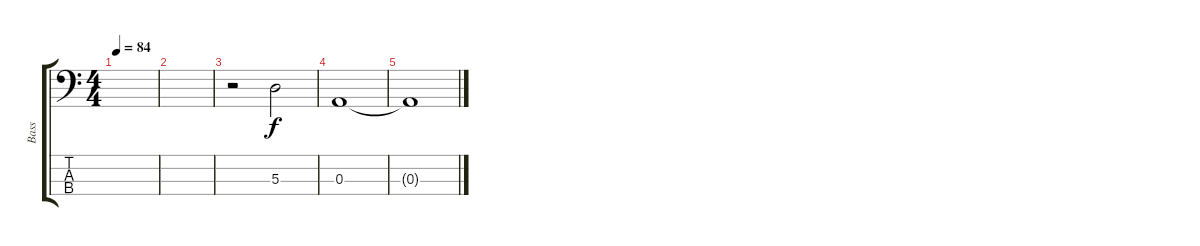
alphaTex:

\track ("Bass" "Bass") {instrument electricbasspick}
\staff {score tabs}
\tuning (G2 D2 A1 E1) {hide}
\ts (4 4)
\tempo 84
\clef f4
\ks c
|
|
r.2 5.3.2 |
0.3.1 |
0.3{t}.1
